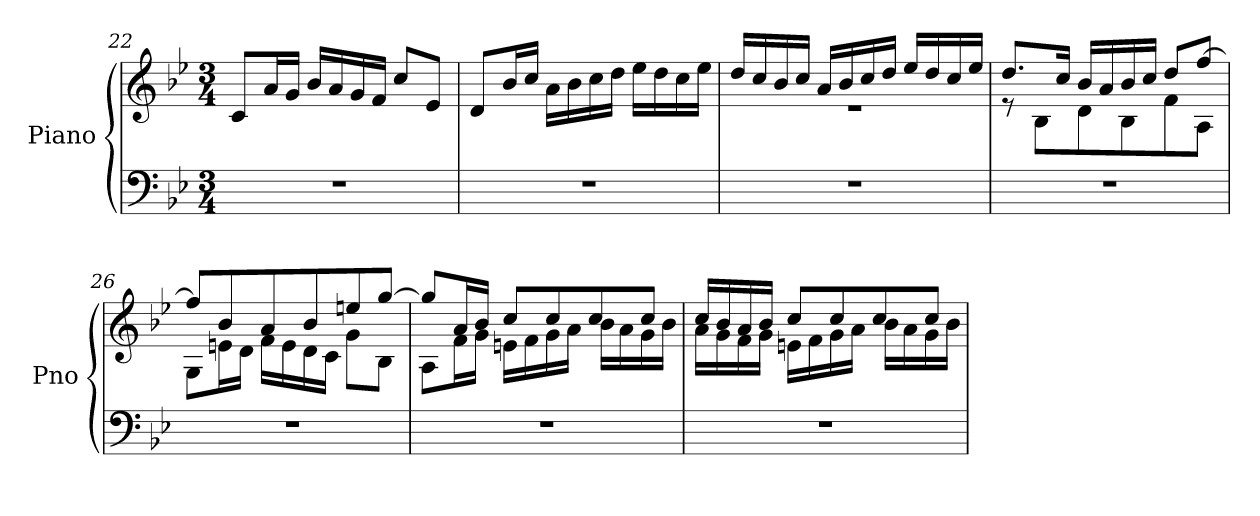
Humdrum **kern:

**kern	**kern
*part1	*part1
*staff2	*staff1
*I"Piano	*
*I'Pno	*
*clefF4	*clefG2
*k[b-e-]	*k[b-e-]
*M3/4	*M3/4
=22	=22
2.r	8c/L
.	16a/L
.	16g/JJ
.	16b-/LL
.	16a/
.	16g/
.	16f/JJ
.	8cc/L
.	8e-/J
=23	=23
2.r	8d/L
.	16b-/L
.	16cc/JJ
.	16a\LL
.	16b-\
.	16cc\
.	16dd\JJ
.	16ee-\LL
.	16dd\
.	16cc\
.	16ee-\JJ
!!LO:LB:g=z
=24	=24
*	*^
2.r	16dd/LL	2.r
.	16cc/	.
.	16b-/	.
.	16cc/JJ	.
.	16a/LL	.
.	16b-/	.
.	16cc/	.
.	16dd/JJ	.
.	16ee-/LL	.
.	16dd/	.
.	16cc/	.
.	16ee-/JJ	.
=25	=25	=25
2.r	8.dd/L	8re
.	.	8B-\L
.	16cc/Jk	.
.	16b-/LL	8d\
.	16a/	.
.	16b-/	8B-\
.	16cc/JJ	.
.	8dd/L	8f\
.	[8ff/J	8A\J
=26	=26	=26
2.r	8ff/L]	8G\L
.	8b-/	16en\L
.	.	16d\JJ
.	8a/	16f\LL
.	.	16e\
.	8b-/	16d\
.	.	16c\JJ
.	8een/	8g\L
.	[8gg/J	8B-\J
!!LO:LB:g=z	!!
=27	=27	=27
2.r	8gg/L]	8A\L
.	16a/L	16f\L
.	16b-/JJ	16g\JJ
.	8cc/L	16en\LL
.	.	16f\
.	8cc/	16g\
.	.	16a\JJ
.	8cc/	16b-\LL
.	.	16a\
.	8cc/J	16g\
.	.	16b-\JJ
=28	=28	=28
2.r	16cc/LL	16a\LL
.	16b-/	16g\
.	16a/	16f\
.	16b-/JJ	16g\JJ
.	8cc/L	16en\LL
.	.	16f\
.	8cc/	16g\
.	.	16a\JJ
.	8cc/	16b-\LL
.	.	16a\
.	8cc/J	16g\
.	.	16b-\JJ
*	*v	*v
=	=
*-	*-
